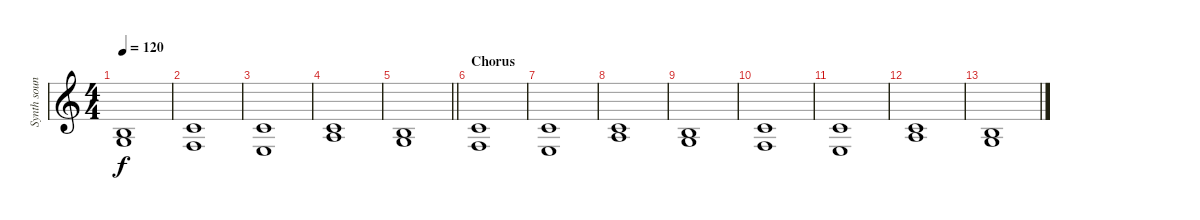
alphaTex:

\track ("Synth sound" "Synth soun") {instrument lead2sawtooth}
\staff {score}
\tuning (E4 B3 G3 D3 A2 E2) {hide}
\ts (4 4)
\tempo 120
\clef g2
\ks c
(0.2 0.3).1{dy f} |
(1.2 3.4).1 |
(1.2 2.4).1 |
(1.2 2.3).1 |
\barLineRight lightlight
(0.2 0.3).1 |
\section ("" "Chorus")
(1.2 3.4).1 |
(1.2 2.4).1 |
(1.2 2.3).1 |
(0.2 0.3).1 |
(1.2 3.4).1 |
(1.2 2.4).1 |
(1.2 2.3).1 |
(0.2 0.3).1
